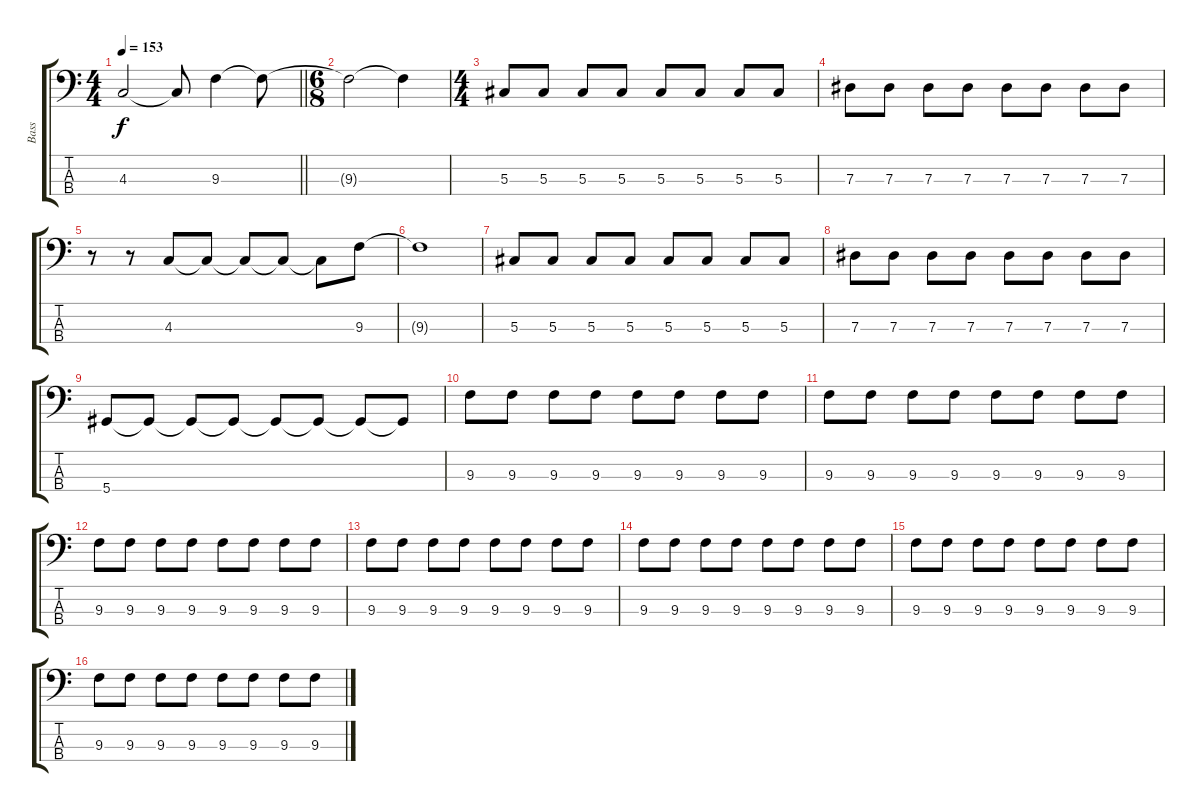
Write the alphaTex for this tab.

\track ("Bass" "Bass") {instrument electricbassfinger}
\staff {score tabs}
\tuning (Gb2 Db2 Ab1 Eb1) {hide}
\ts (4 4)
\tempo 153
\clef f4
\barLineRight lightlight
\ks c
4.3.2{dy f} 4.3{t}.8 9.3.4 9.3{t}.8 |
\ts (6 8)
9.3{t}.2 9.3{t}.4 |
\ts (4 4)
5.3.8 5.3.8 5.3.8 5.3.8 5.3.8 5.3.8 5.3.8 5.3.8 |
7.3.8 7.3.8 7.3.8 7.3.8 7.3.8 7.3.8 7.3.8 7.3.8 |
r.8 r.8 4.3.8 4.3{t}.8 4.3{t}.8 4.3{t}.8 4.3{t}.8 9.3.8 |
9.3{t}.1 |
5.3.8 5.3.8 5.3.8 5.3.8 5.3.8 5.3.8 5.3.8 5.3.8 |
7.3.8 7.3.8 7.3.8 7.3.8 7.3.8 7.3.8 7.3.8 7.3.8 |
5.4.8 5.4{t}.8 5.4{t}.8 5.4{t}.8 5.4{t}.8 5.4{t}.8 5.4{t}.8 5.4{t}.8 |
9.3.8{volume 11} 9.3.8 9.3.8 9.3.8 9.3.8 9.3.8 9.3.8 9.3.8 |
9.3.8 9.3.8 9.3.8 9.3.8 9.3.8 9.3.8 9.3.8 9.3.8 |
9.3.8 9.3.8 9.3.8 9.3.8 9.3.8 9.3.8 9.3.8 9.3.8 |
9.3.8 9.3.8 9.3.8 9.3.8 9.3.8 9.3.8 9.3.8 9.3.8 |
9.3.8 9.3.8 9.3.8 9.3.8 9.3.8 9.3.8 9.3.8 9.3.8 |
9.3.8 9.3.8 9.3.8 9.3.8 9.3.8 9.3.8 9.3.8 9.3.8 |
9.3.8 9.3.8 9.3.8 9.3.8 9.3.8 9.3.8 9.3.8 9.3.8
